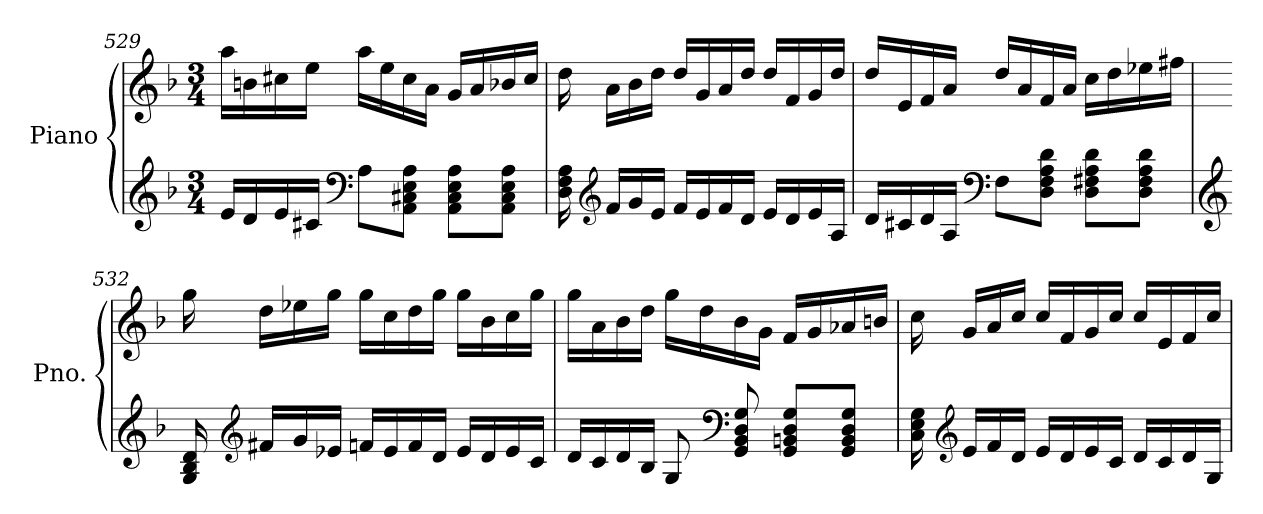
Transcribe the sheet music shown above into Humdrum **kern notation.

**kern	**kern
*part1	*part1
*staff2	*staff1
*I"Piano	*
*I'Pno.	*
*clefG2	*clefG2
*k[b-]	*k[b-]
*M3/4	*M3/4
=529	=529
16e/LL	16aa\LL
16d/	16bn\
16e/	16cc#X\
16c#X/JJ	16ee\JJ
*clefF4	*
8A\L	16aa\LL
.	16ee\
8AA\ 8C#X\ 8E\ 8A\J	16cc#\
.	16a\JJ
8AA\ 8C#\ 8E\ 8A\L	16g/LL
.	16a/
8AA\ 8C#\ 8E\ 8A\J	16b-X/
.	16cc#/JJ
=530	=530
16D\ 16F\ 16A\	16dd\
*clefG2	*
16f/LL	16a\LL
16g/	16b-\
16e/JJ	16dd\JJ
16f/LL	16dd/LL
16e/	16g/
16f/	16a/
16d/JJ	16dd/JJ
16e/LL	16dd/LL
16d/	16f/
16e/	16g/
16A/JJ	16dd/JJ
=531	=531
16d/LL	16dd/LL
16c#X/	16e/
16d/	16f/
16A/JJ	16a/JJ
*clefF4	*
8F\L	16dd/LL
.	16a/
8D\ 8F\ 8A\ 8d\J	16f/
.	16a/JJ
8D\ 8F#X\ 8A\ 8d\L	16cc\LL
.	16dd\
8D\ 8F#\ 8A\ 8d\J	16ee-X\
.	16ff#X\JJ
=532	=532
*clefG2	*
16G/ 16B-/ 16d/	16gg\
*clefG2	*
16f#X/LL	16dd\LL
16g/	16ee-X\
16e-X/JJ	16gg\JJ
16fn/LL	16gg\LL
16e-/	16cc\
16f/	16dd\
16d/JJ	16gg\JJ
16e-/LL	16gg\LL
16d/	16b-\
16e-/	16cc\
16c/JJ	16gg\JJ
=533	=533
16d/LL	16gg\LL
16c/	16a\
16d/	16b-\
16B-/JJ	16dd\JJ
8G/	16gg\LL
.	16dd\
*clefF4	*
8GG/ 8BB-/ 8D/ 8G/	16b-\
.	16g\JJ
8GG/ 8BBn/ 8D/ 8G/L	16f/LL
.	16g/
8GG/ 8BB/ 8D/ 8G/J	16a-X/
.	16bn/JJ
=534	=534
16C\ 16E\ 16G\	16cc\
*clefG2	*
16e/LL	16g/LL
16f/	16a/
16d/JJ	16cc/JJ
16e/LL	16cc/LL
16d/	16f/
16e/	16g/
16c/JJ	16cc/JJ
16d/LL	16cc/LL
16c/	16e/
16d/	16f/
16G/JJ	16cc/JJ
=	=
*-	*-
